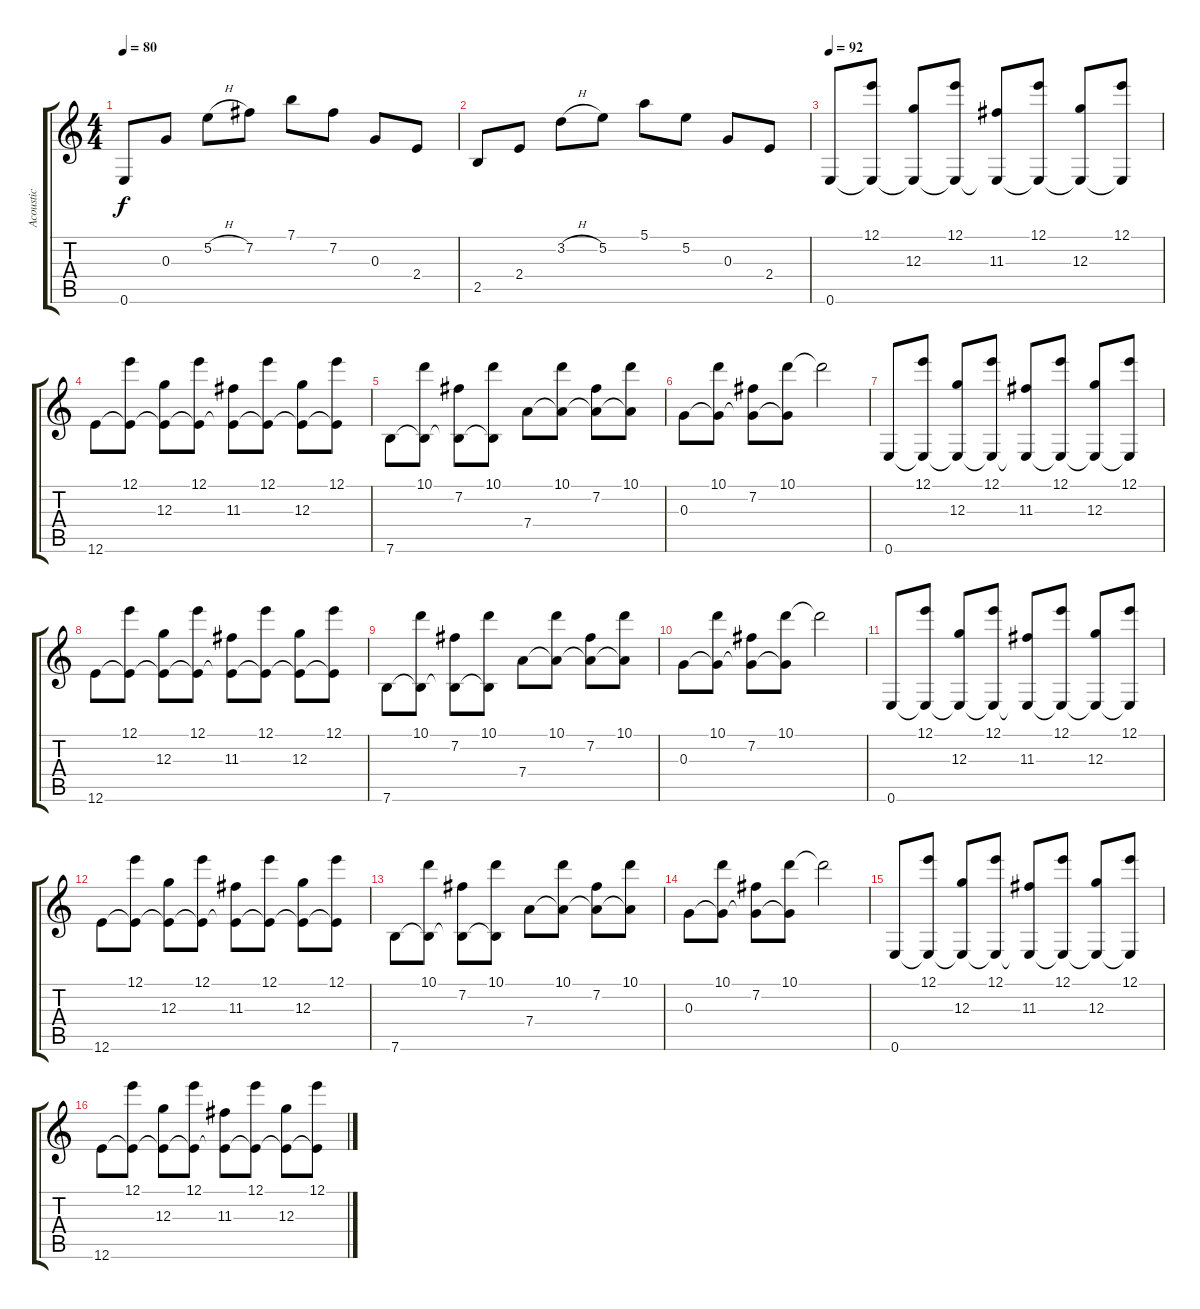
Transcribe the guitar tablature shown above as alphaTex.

\track ("Acoustic" "Acoustic") {instrument acousticguitarsteel}
\staff {score tabs}
\tuning (E4 B3 G3 D3 A2 E2) {hide}
\ts (4 4)
\tempo 80
\clef g2
\ks c
0.6.8{dy f} 0.3.8 5.2{h}.8 7.2.8 7.1.8 7.2.8 0.3.8 2.4.8 |
2.5.8 2.4.8 3.2{h}.8 5.2.8 5.1.8 5.2.8 0.3.8 2.4.8 |
\tempo 92
0.6.8 (12.1 0.6{t}).8 (12.3 0.6{t}).8 (12.1 0.6{t}).8 (11.3 0.6{t}).8 (12.1 0.6{t}).8 (12.3 0.6{t}).8 (12.1 0.6{t}).8 |
12.6.8 (12.1 12.6{t}).8 (12.3 12.6{t}).8 (12.1 12.6{t}).8 (11.3 12.6{t}).8 (12.1 12.6{t}).8 (12.3 12.6{t}).8 (12.1 12.6{t}).8 |
7.6.8 (10.1 7.6{t}).8 (7.2 7.6{t}).8 (10.1 7.6{t}).8 7.4.8 (10.1 7.4{t}).8 (7.2 7.4{t}).8 (10.1 7.4{t}).8 |
0.3.8 (10.1 0.3{t}).8 (7.2 0.3{t}).8 (10.1 0.3{t}).8 10.1{t}.2 |
0.6.8 (12.1 0.6{t}).8 (12.3 0.6{t}).8 (12.1 0.6{t}).8 (11.3 0.6{t}).8 (12.1 0.6{t}).8 (12.3 0.6{t}).8 (12.1 0.6{t}).8 |
12.6.8 (12.1 12.6{t}).8 (12.3 12.6{t}).8 (12.1 12.6{t}).8 (11.3 12.6{t}).8 (12.1 12.6{t}).8 (12.3 12.6{t}).8 (12.1 12.6{t}).8 |
7.6.8 (10.1 7.6{t}).8 (7.2 7.6{t}).8 (10.1 7.6{t}).8 7.4.8 (10.1 7.4{t}).8 (7.2 7.4{t}).8 (10.1 7.4{t}).8 |
0.3.8 (10.1 0.3{t}).8 (7.2 0.3{t}).8 (10.1 0.3{t}).8 10.1{t}.2 |
0.6.8 (12.1 0.6{t}).8 (12.3 0.6{t}).8 (12.1 0.6{t}).8 (11.3 0.6{t}).8 (12.1 0.6{t}).8 (12.3 0.6{t}).8 (12.1 0.6{t}).8 |
12.6.8 (12.1 12.6{t}).8 (12.3 12.6{t}).8 (12.1 12.6{t}).8 (11.3 12.6{t}).8 (12.1 12.6{t}).8 (12.3 12.6{t}).8 (12.1 12.6{t}).8 |
7.6.8 (10.1 7.6{t}).8 (7.2 7.6{t}).8 (10.1 7.6{t}).8 7.4.8 (10.1 7.4{t}).8 (7.2 7.4{t}).8 (10.1 7.4{t}).8 |
0.3.8 (10.1 0.3{t}).8 (7.2 0.3{t}).8 (10.1 0.3{t}).8 10.1{t}.2 |
0.6.8 (12.1 0.6{t}).8 (12.3 0.6{t}).8 (12.1 0.6{t}).8 (11.3 0.6{t}).8 (12.1 0.6{t}).8 (12.3 0.6{t}).8 (12.1 0.6{t}).8 |
12.6.8 (12.1 12.6{t}).8 (12.3 12.6{t}).8 (12.1 12.6{t}).8 (11.3 12.6{t}).8 (12.1 12.6{t}).8 (12.3 12.6{t}).8 (12.1 12.6{t}).8
